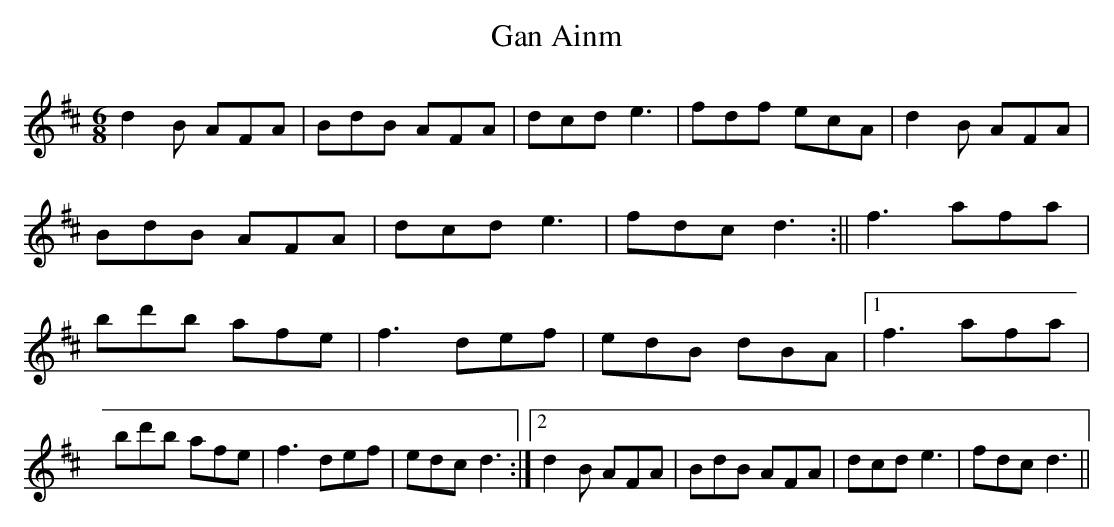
X:1
T:Gan Ainm
M:6/8
L:1/8
K:D
d2B AFA|BdB AFA|dcd e3|fdf ecA|\
d2B AFA|BdB AFA|dcd e3|fdc d3:||\
f3 afa|bd'b afe|f3 def|edB dBA|1 f3 afa|\
bd'b afe|f3 def|edc d3:|2 d2B AFA|BdB AFA|dcd e3|fdc d3||\
